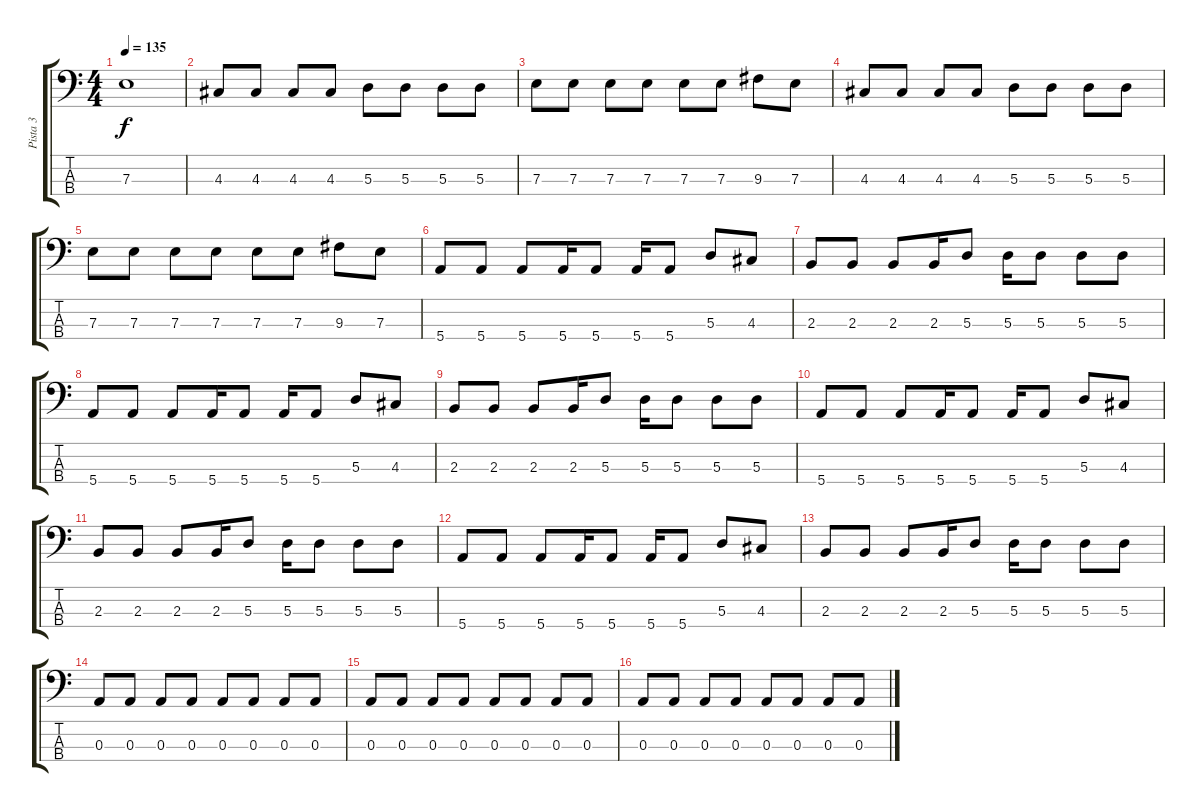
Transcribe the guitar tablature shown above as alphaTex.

\track ("Pista 3" "Pista 3") {instrument electricbassfinger}
\staff {score tabs}
\tuning (G2 D2 A1 E1) {hide}
\ts (4 4)
\tempo 135
\clef f4
\ks c
7.3.1{dy f} |
4.3.8 4.3.8 4.3.8 4.3.8 5.3.8 5.3.8 5.3.8 5.3.8 |
7.3.8 7.3.8 7.3.8 7.3.8 7.3.8 7.3.8 9.3.8 7.3.8 |
4.3.8 4.3.8 4.3.8 4.3.8 5.3.8 5.3.8 5.3.8 5.3.8 |
7.3.8 7.3.8 7.3.8 7.3.8 7.3.8 7.3.8 9.3.8 7.3.8 |
5.4.8 5.4.8 5.4.8 5.4.16 5.4.8 5.4.16 5.4.8 5.3.8 4.3.8 |
2.3.8 2.3.8 2.3.8 2.3.16 5.3.8 5.3.16 5.3.8 5.3.8 5.3.8 |
5.4.8 5.4.8 5.4.8 5.4.16 5.4.8 5.4.16 5.4.8 5.3.8 4.3.8 |
2.3.8 2.3.8 2.3.8 2.3.16 5.3.8 5.3.16 5.3.8 5.3.8 5.3.8 |
5.4.8 5.4.8 5.4.8 5.4.16 5.4.8 5.4.16 5.4.8 5.3.8 4.3.8 |
2.3.8 2.3.8 2.3.8 2.3.16 5.3.8 5.3.16 5.3.8 5.3.8 5.3.8 |
5.4.8 5.4.8 5.4.8 5.4.16 5.4.8 5.4.16 5.4.8 5.3.8 4.3.8 |
2.3.8 2.3.8 2.3.8 2.3.16 5.3.8 5.3.16 5.3.8 5.3.8 5.3.8 |
0.3.8 0.3.8 0.3.8 0.3.8 0.3.8 0.3.8 0.3.8 0.3.8 |
0.3.8 0.3.8 0.3.8 0.3.8 0.3.8 0.3.8 0.3.8 0.3.8 |
0.3.8 0.3.8 0.3.8 0.3.8 0.3.8 0.3.8 0.3.8 0.3.8
